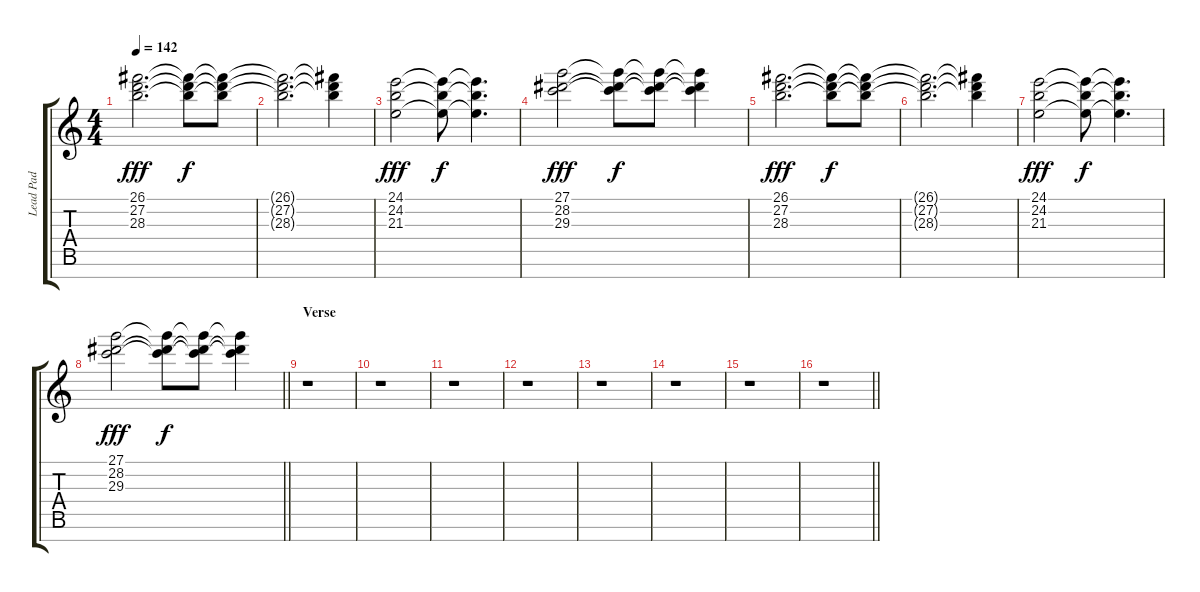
\track ("Lead Pad" "Lead Pad") {instrument lead2sawtooth}
\staff {score tabs}
\tuning (E4 B3 G3 D3 A2 E2 B1) {hide}
\ts (4 4)
\tempo 142
\clef g2
\ks c
(26.1 27.2 28.3).2{d dy fff} (26.1{t} 27.2{t} 28.3{t}).8{dy f} (26.1{t} 27.2{t} 28.3{t}).8 |
(26.1{t} 27.2{t} 28.3{t}).2{d} (26.1{t} 27.2{t} 28.3{t}).4 |
(24.1 24.2 21.3).2{dy fff} (24.1{t} 24.2{t} 21.3{t}).8{dy f} (24.1{t} 24.2{t} 21.3{t}).4{d} |
(27.1 28.2 29.3).2{dy fff} (27.1{t} 28.2{t} 29.3{t}).8{dy f} (27.1{t} 28.2{t} 29.3{t}).8 (27.1{t} 28.2{t} 29.3{t}).4 |
(26.1 27.2 28.3).2{d dy fff} (26.1{t} 27.2{t} 28.3{t}).8{dy f} (26.1{t} 27.2{t} 28.3{t}).8 |
(26.1{t} 27.2{t} 28.3{t}).2{d} (26.1{t} 27.2{t} 28.3{t}).4 |
(24.1 24.2 21.3).2{dy fff} (24.1{t} 24.2{t} 21.3{t}).8{dy f} (24.1{t} 24.2{t} 21.3{t}).4{d} |
\barLineRight lightlight
(27.1 28.2 29.3).2{dy fff} (27.1{t} 28.2{t} 29.3{t}).8{dy f} (27.1{t} 28.2{t} 29.3{t}).8 (27.1{t} 28.2{t} 29.3{t}).4 |
\section ("" "Verse")
r.1 |
r.1 |
r.1 |
r.1 |
r.1 |
r.1 |
r.1 |
\barLineRight lightlight
r.1
